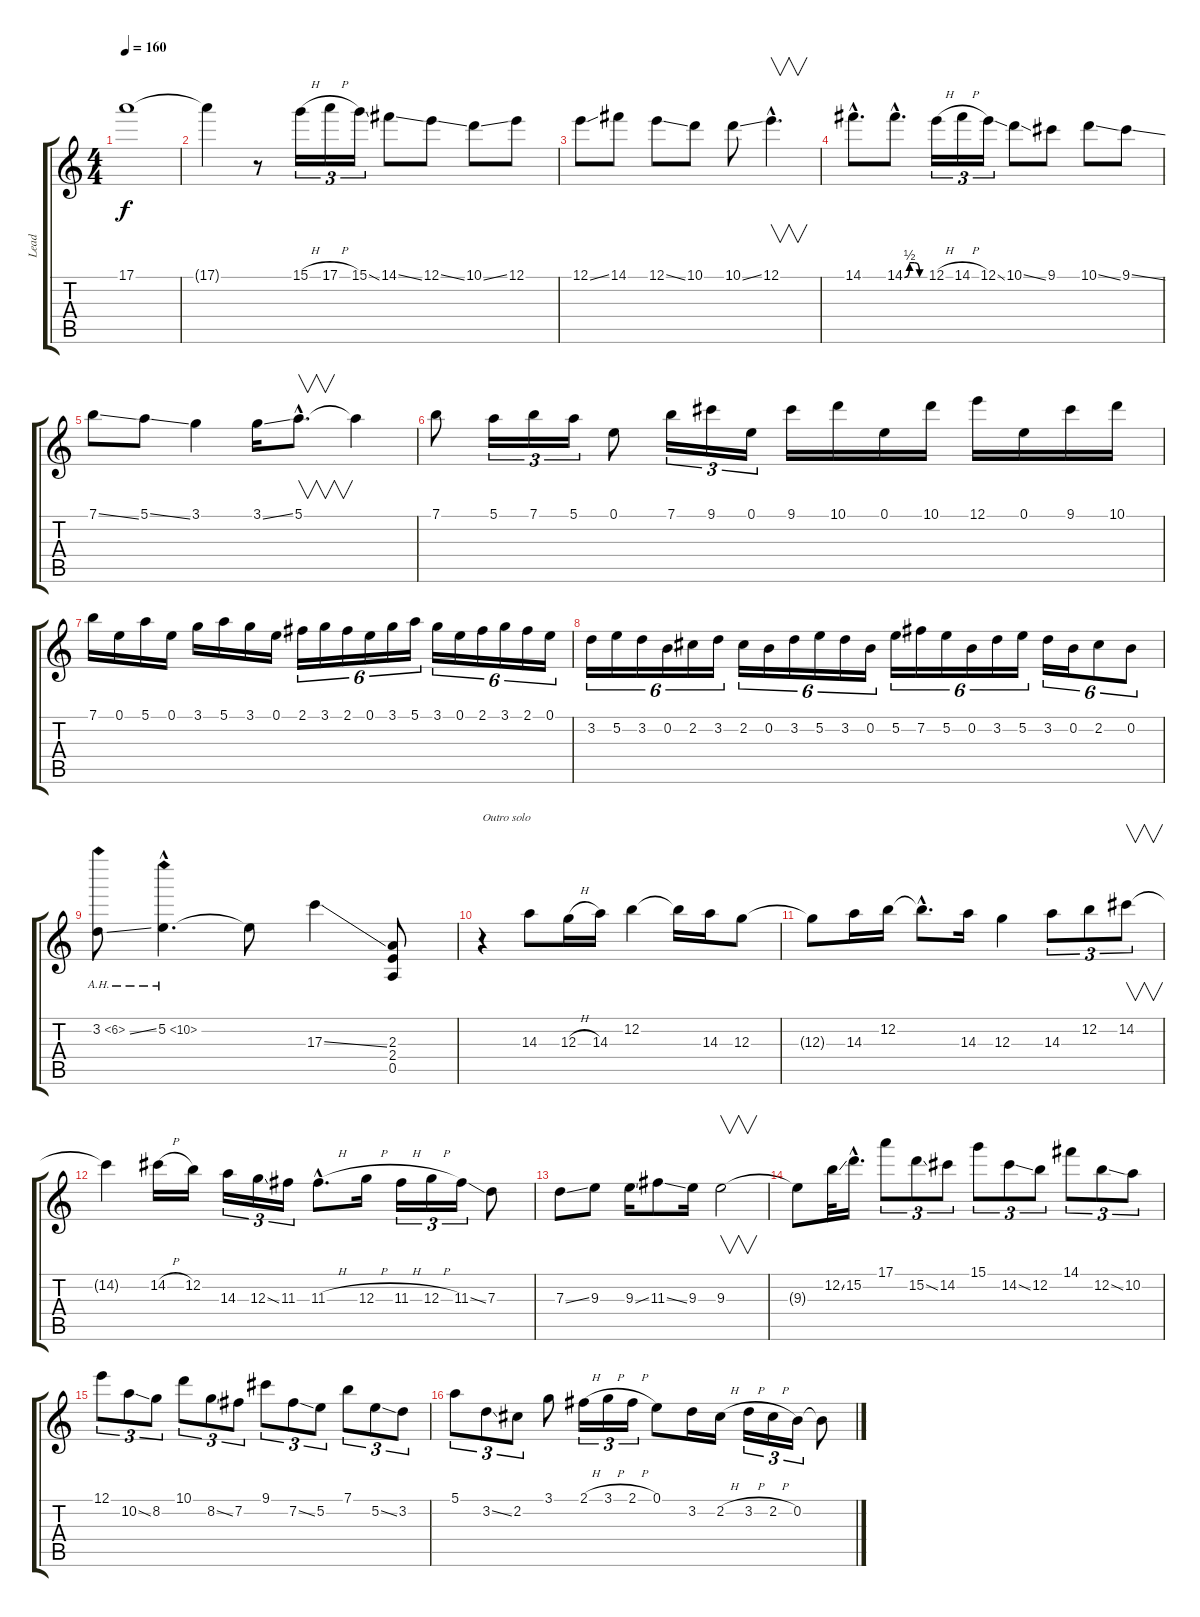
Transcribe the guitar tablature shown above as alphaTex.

\track ("Lead" "Lead") {instrument distortionguitar}
\staff {score tabs}
\tuning (E4 B3 G3 D3 A2 E2) {hide}
\ts (4 4)
\tempo 160
\clef g2
\ks c
17.1{t}.1{dy f} |
17.1{t}.4 r.8 15.1{h}.16{tu (3 2)} 17.1{h}.16{tu (3 2)} 15.1{ss}.16{tu (3 2)} 14.1{ss}.8 12.1{ss}.8 10.1{ss}.8 12.1.8 |
12.1{ss}.8 14.1.8 12.1{ss}.8 10.1.8 10.1{ss}.8 12.1{hac}.4{v d} |
14.1{hac}.8{d} 14.1{be (custom 0 0 15 2 30 2 45 0 60 0) hac}.8{d} 12.1{h}.16{tu (3 2)} 14.1{h}.16{tu (3 2)} 12.1{ss}.16{tu (3 2)} 10.1{ss}.8 9.1.8 10.1{ss}.8 9.1{ss}.8 |
7.1{ss}.8 5.1{ss}.8 3.1.4 3.1{ss}.16 5.1{hac}.8{v d} 5.1{t}.4 |
7.1.8 5.1.16{tu (3 2)} 7.1.16{tu (3 2)} 5.1.16{tu (3 2)} 0.1.8 7.1.16{tu (3 2)} 9.1.16{tu (3 2)} 0.1.16{tu (3 2)} 9.1.16 10.1.16 0.1.16 10.1.16 12.1.16 0.1.16 9.1.16 10.1.16 |
7.1.16 0.1.16 5.1.16 0.1.16 3.1.16 5.1.16 3.1.16 0.1.16 2.1.16{tu (6 4)} 3.1.16{tu (6 4)} 2.1.16{tu (6 4)} 0.1.16{tu (6 4)} 3.1.16{tu (6 4)} 5.1.16{tu (6 4)} 3.1.16{tu (6 4)} 0.1.16{tu (6 4)} 2.1.16{tu (6 4)} 3.1.16{tu (6 4)} 2.1.16{tu (6 4)} 0.1.16{tu (6 4)} |
3.2.16{tu (6 4)} 5.2.16{tu (6 4)} 3.2.16{tu (6 4)} 0.2.16{tu (6 4)} 2.2.16{tu (6 4)} 3.2.16{tu (6 4)} 2.2.16{tu (6 4)} 0.2.16{tu (6 4)} 3.2.16{tu (6 4)} 5.2.16{tu (6 4)} 3.2.16{tu (6 4)} 0.2.16{tu (6 4)} 5.2.16{tu (6 4)} 7.2.16{tu (6 4)} 5.2.16{tu (6 4)} 0.2.16{tu (6 4)} 3.2.16{tu (6 4)} 5.2.16{tu (6 4)} 3.2.16{tu (6 4)} 0.2.16{tu (6 4)} 2.2.8{tu (6 4)} 0.2.8{tu (6 4)} |
3.2{ah 3 ss}.8 5.2{ah 5 hac}.4{d} 5.2{t}.8 17.3{ss}.4 (2.3 2.4 0.5).8 |
r.4{txt "Outro solo"} 14.3.8 12.3{h}.16 14.3.16 12.2.4 12.2{t}.16 14.3.16 12.3.8 |
12.3{t}.8 14.3.16 12.2.16 12.2{hac t}.8{d} 14.3.16 12.3.4 14.3.8{tu (3 2)} 12.2.8{tu (3 2)} 14.2.8{v tu (3 2)} |
14.2{t}.4 14.2{h}.16 12.2.16 14.3.16{tu (3 2)} 12.3{ss}.16{tu (3 2)} 11.3.16{tu (3 2)} 11.3{h hac}.8{d} 12.3{h}.16 11.3{h}.16{tu (3 2)} 12.3{h}.16{tu (3 2)} 11.3{ss}.16{tu (3 2)} 7.3.8 |
7.3{ss}.8 9.3.8 9.3{ss}.16 11.3{ss}.8 9.3.16 9.3.2{v} |
9.3{t}.8 12.2{ss}.32 15.2{hac}.16{d} 17.1.8{tu (3 2)} 15.2{ss}.8{tu (3 2)} 14.2.8{tu (3 2)} 15.1.8{tu (3 2)} 14.2{ss}.8{tu (3 2)} 12.2.8{tu (3 2)} 14.1.8{tu (3 2)} 12.2{ss}.8{tu (3 2)} 10.2.8{tu (3 2)} |
12.1.8{tu (3 2)} 10.2{ss}.8{tu (3 2)} 8.2.8{tu (3 2)} 10.1.8{tu (3 2)} 8.2{ss}.8{tu (3 2)} 7.2.8{tu (3 2)} 9.1.8{tu (3 2)} 7.2{ss}.8{tu (3 2)} 5.2.8{tu (3 2)} 7.1.8{tu (3 2)} 5.2{ss}.8{tu (3 2)} 3.2.8{tu (3 2)} |
5.1.8{tu (3 2)} 3.2{ss}.8{tu (3 2)} 2.2.8{tu (3 2)} 3.1.8 2.1{h}.16{tu (3 2)} 3.1{h}.16{tu (3 2)} 2.1{h}.16{tu (3 2)} 0.1.8 3.2.16 2.2{h}.16 3.2{h}.16{tu (3 2)} 2.2{h}.16{tu (3 2)} 0.2.16{tu (3 2)} 0.2{t}.8
